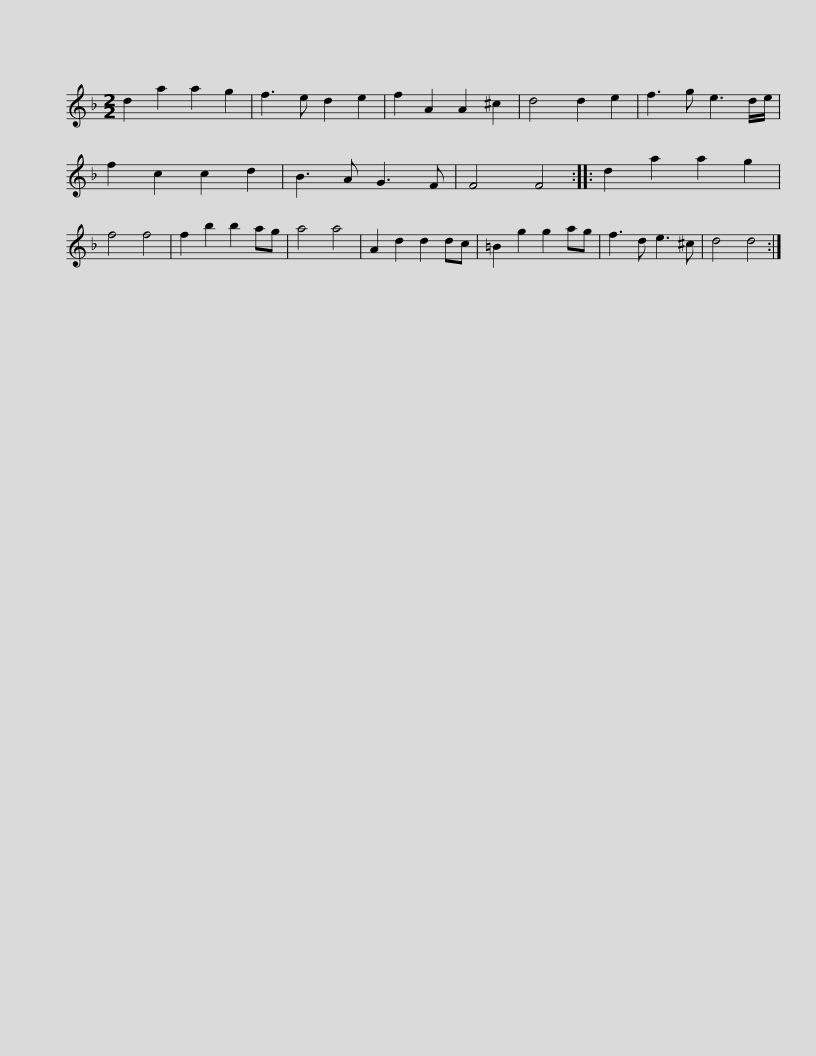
X:1
L:1/8
M:2/2
I:linebreak $
K:Dmin
V:1 treble
V:1
 d2 a2 a2 g2 | f3 e d2 e2 | f2 A2 A2 ^c2 | d4 d2 e2 | f3 g e3 d/e/ | %5
 f2 c2 c2 d2 | B3 A G3 F | F4 F4 :: d2 a2 a2 g2 |$ f4 f4 | %10
 f2 b2 b2 ag | a4 a4 | A2 d2 d2 dc | =B2 g2 g2 ag | f3 d e3 ^c | %15
 d4 d4 :| %16
